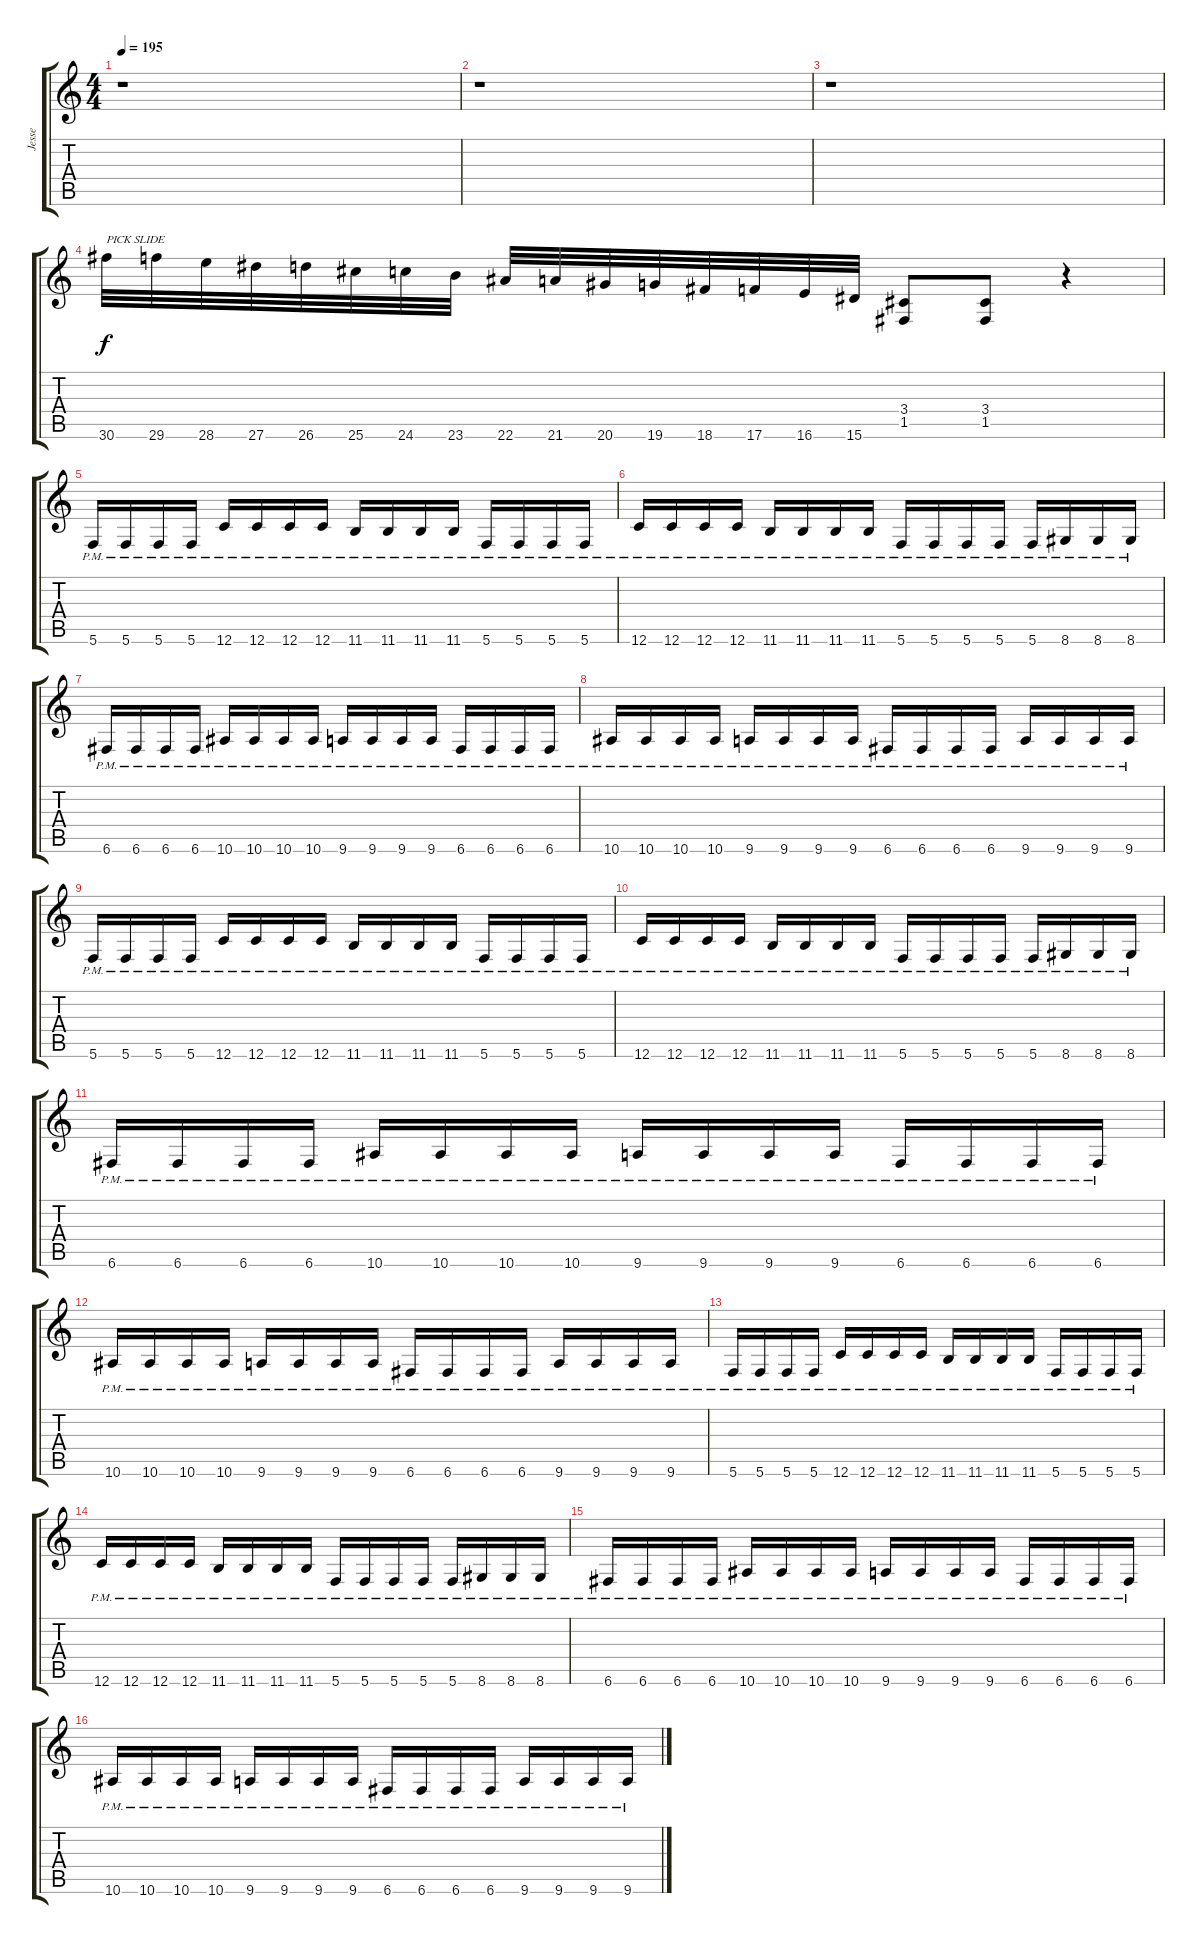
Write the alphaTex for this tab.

\track ("Jesse" "Jesse") {instrument distortionguitar}
\staff {score tabs}
\tuning (C4 G3 Eb3 Bb2 F2 C2) {hide}
\ts (4 4)
\section ("" "")
\tempo 195
\clef g2
\ks c
r.1{dy f instrument distortionguitar} |
r.1 |
r.1 |
30.6.32{txt "PICK SLIDE"} 29.6.32 28.6.32 27.6.32 26.6.32 25.6.32 24.6.32 23.6.32 22.6.32 21.6.32 20.6.32 19.6.32 18.6.32 17.6.32 16.6.32 15.6.32 (3.4 1.5).8 (3.4 1.5).8 r.4 |
5.6{pm}.16 5.6{pm}.16 5.6{pm}.16 5.6{pm}.16 12.6{pm}.16 12.6{pm}.16 12.6{pm}.16 12.6{pm}.16 11.6{pm}.16 11.6{pm}.16 11.6{pm}.16 11.6{pm}.16 5.6{pm}.16 5.6{pm}.16 5.6{pm}.16 5.6{pm}.16 |
12.6{pm}.16 12.6{pm}.16 12.6{pm}.16 12.6{pm}.16 11.6{pm}.16 11.6{pm}.16 11.6{pm}.16 11.6{pm}.16 5.6{pm}.16 5.6{pm}.16 5.6{pm}.16 5.6{pm}.16 5.6{pm}.16 8.6{pm}.16 8.6{pm}.16 8.6{pm}.16 |
6.6{pm}.16 6.6{pm}.16 6.6{pm}.16 6.6{pm}.16 10.6{pm}.16 10.6{pm}.16 10.6{pm}.16 10.6{pm}.16 9.6{pm}.16 9.6{pm}.16 9.6{pm}.16 9.6{pm}.16 6.6{pm}.16 6.6{pm}.16 6.6{pm}.16 6.6{pm}.16 |
10.6{pm}.16 10.6{pm}.16 10.6{pm}.16 10.6{pm}.16 9.6{pm}.16 9.6{pm}.16 9.6{pm}.16 9.6{pm}.16 6.6{pm}.16 6.6{pm}.16 6.6{pm}.16 6.6{pm}.16 9.6{pm}.16 9.6{pm}.16 9.6{pm}.16 9.6{pm}.16 |
5.6{pm}.16 5.6{pm}.16 5.6{pm}.16 5.6{pm}.16 12.6{pm}.16 12.6{pm}.16 12.6{pm}.16 12.6{pm}.16 11.6{pm}.16 11.6{pm}.16 11.6{pm}.16 11.6{pm}.16 5.6{pm}.16 5.6{pm}.16 5.6{pm}.16 5.6{pm}.16 |
12.6{pm}.16 12.6{pm}.16 12.6{pm}.16 12.6{pm}.16 11.6{pm}.16 11.6{pm}.16 11.6{pm}.16 11.6{pm}.16 5.6{pm}.16 5.6{pm}.16 5.6{pm}.16 5.6{pm}.16 5.6{pm}.16 8.6{pm}.16 8.6{pm}.16 8.6{pm}.16 |
6.6{pm}.16 6.6{pm}.16 6.6{pm}.16 6.6{pm}.16 10.6{pm}.16 10.6{pm}.16 10.6{pm}.16 10.6{pm}.16 9.6{pm}.16 9.6{pm}.16 9.6{pm}.16 9.6{pm}.16 6.6{pm}.16 6.6{pm}.16 6.6{pm}.16 6.6{pm}.16 |
10.6{pm}.16 10.6{pm}.16 10.6{pm}.16 10.6{pm}.16 9.6{pm}.16 9.6{pm}.16 9.6{pm}.16 9.6{pm}.16 6.6{pm}.16 6.6{pm}.16 6.6{pm}.16 6.6{pm}.16 9.6{pm}.16 9.6{pm}.16 9.6{pm}.16 9.6{pm}.16 |
5.6{pm}.16 5.6{pm}.16 5.6{pm}.16 5.6{pm}.16 12.6{pm}.16 12.6{pm}.16 12.6{pm}.16 12.6{pm}.16 11.6{pm}.16 11.6{pm}.16 11.6{pm}.16 11.6{pm}.16 5.6{pm}.16 5.6{pm}.16 5.6{pm}.16 5.6{pm}.16 |
12.6{pm}.16 12.6{pm}.16 12.6{pm}.16 12.6{pm}.16 11.6{pm}.16 11.6{pm}.16 11.6{pm}.16 11.6{pm}.16 5.6{pm}.16 5.6{pm}.16 5.6{pm}.16 5.6{pm}.16 5.6{pm}.16 8.6{pm}.16 8.6{pm}.16 8.6{pm}.16 |
6.6{pm}.16 6.6{pm}.16 6.6{pm}.16 6.6{pm}.16 10.6{pm}.16 10.6{pm}.16 10.6{pm}.16 10.6{pm}.16 9.6{pm}.16 9.6{pm}.16 9.6{pm}.16 9.6{pm}.16 6.6{pm}.16 6.6{pm}.16 6.6{pm}.16 6.6{pm}.16 |
10.6{pm}.16 10.6{pm}.16 10.6{pm}.16 10.6{pm}.16 9.6{pm}.16 9.6{pm}.16 9.6{pm}.16 9.6{pm}.16 6.6{pm}.16 6.6{pm}.16 6.6{pm}.16 6.6{pm}.16 9.6{pm}.16 9.6{pm}.16 9.6{pm}.16 9.6{pm}.16
